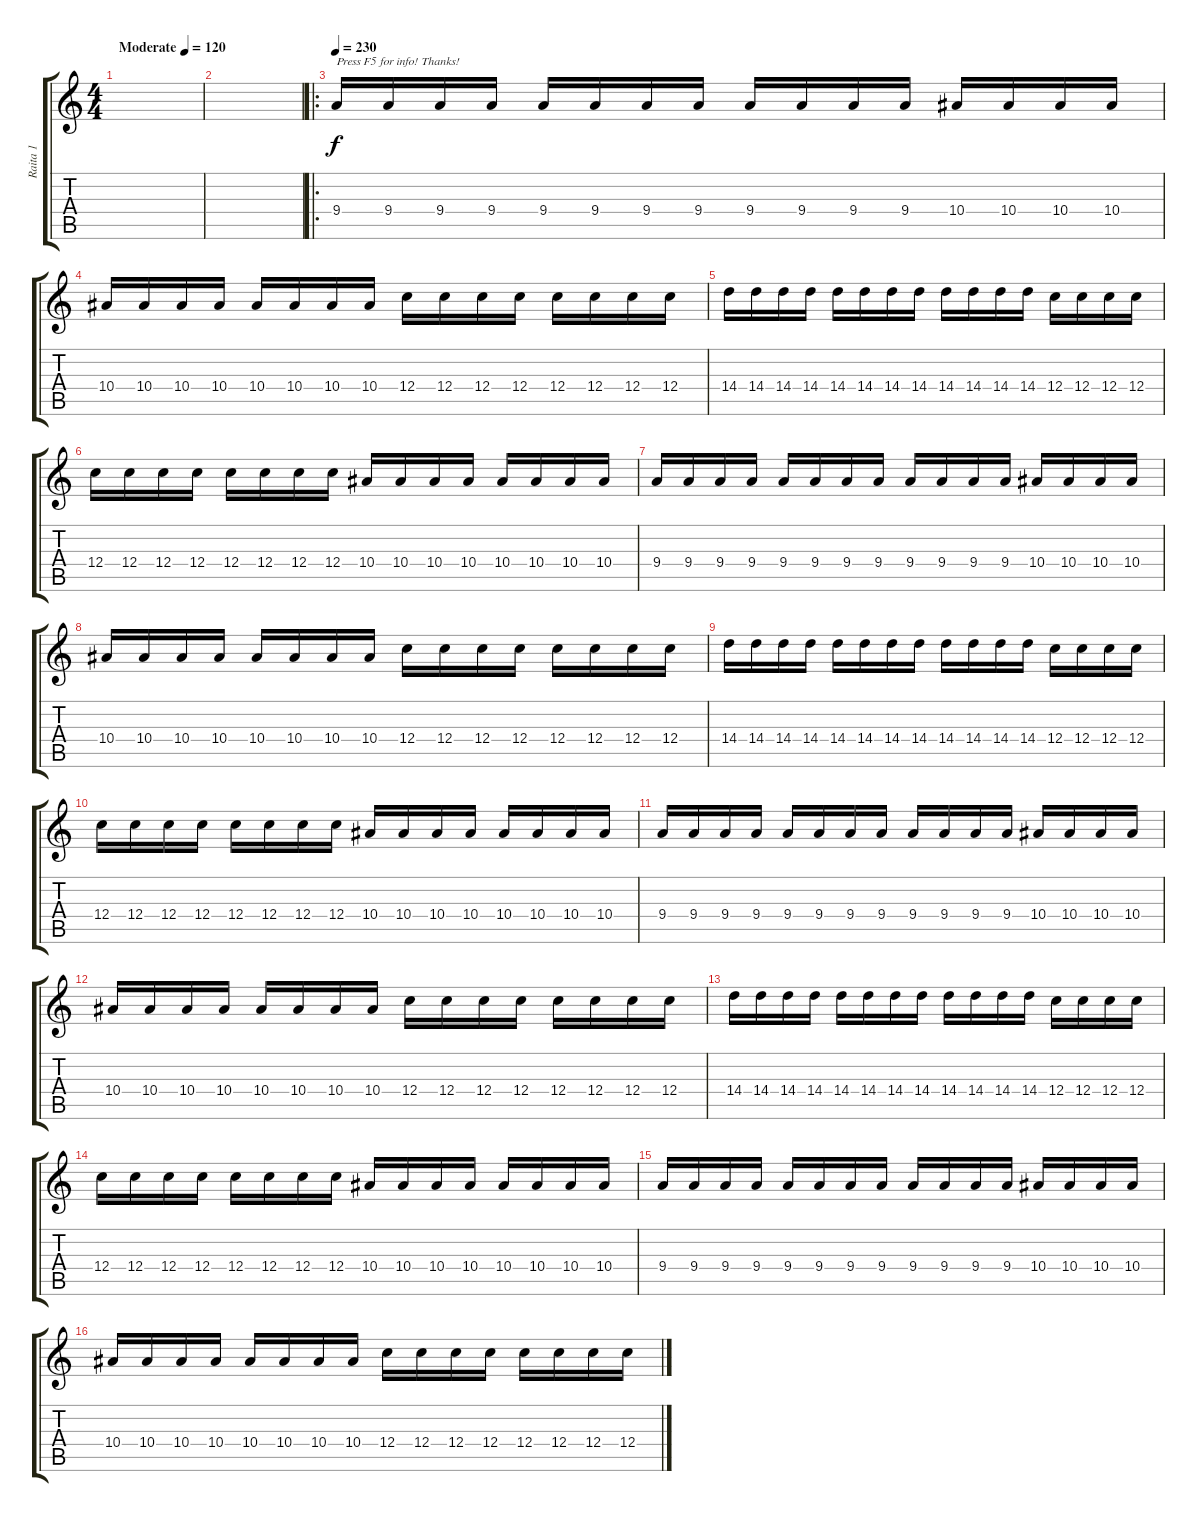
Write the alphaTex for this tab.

\track ("Raita 1" "Raita 1") {instrument distortionguitar}
\staff {score tabs}
\tuning (D4 A3 F3 C3 G2 D2) {hide}
\ts (4 4)
\tempo (120 "Moderate")
\tempo 220
\tempo (120 "Moderate")
\clef g2
\ks c
|
|
\ro
\tempo 230
9.4.16{txt "Press F5 for info! Thanks!"} 9.4.16 9.4.16 9.4.16 9.4.16 9.4.16 9.4.16 9.4.16 9.4.16 9.4.16 9.4.16 9.4.16 10.4.16 10.4.16 10.4.16 10.4.16 |
10.4.16 10.4.16 10.4.16 10.4.16 10.4.16 10.4.16 10.4.16 10.4.16 12.4.16 12.4.16 12.4.16 12.4.16 12.4.16 12.4.16 12.4.16 12.4.16 |
14.4.16 14.4.16 14.4.16 14.4.16 14.4.16 14.4.16 14.4.16 14.4.16 14.4.16 14.4.16 14.4.16 14.4.16 12.4.16 12.4.16 12.4.16 12.4.16 |
12.4.16 12.4.16 12.4.16 12.4.16 12.4.16 12.4.16 12.4.16 12.4.16 10.4.16 10.4.16 10.4.16 10.4.16 10.4.16 10.4.16 10.4.16 10.4.16 |
9.4.16 9.4.16 9.4.16 9.4.16 9.4.16 9.4.16 9.4.16 9.4.16 9.4.16 9.4.16 9.4.16 9.4.16 10.4.16 10.4.16 10.4.16 10.4.16 |
10.4.16 10.4.16 10.4.16 10.4.16 10.4.16 10.4.16 10.4.16 10.4.16 12.4.16 12.4.16 12.4.16 12.4.16 12.4.16 12.4.16 12.4.16 12.4.16 |
14.4.16 14.4.16 14.4.16 14.4.16 14.4.16 14.4.16 14.4.16 14.4.16 14.4.16 14.4.16 14.4.16 14.4.16 12.4.16 12.4.16 12.4.16 12.4.16 |
12.4.16 12.4.16 12.4.16 12.4.16 12.4.16 12.4.16 12.4.16 12.4.16 10.4.16 10.4.16 10.4.16 10.4.16 10.4.16 10.4.16 10.4.16 10.4.16 |
9.4.16 9.4.16 9.4.16 9.4.16 9.4.16 9.4.16 9.4.16 9.4.16 9.4.16 9.4.16 9.4.16 9.4.16 10.4.16 10.4.16 10.4.16 10.4.16 |
10.4.16 10.4.16 10.4.16 10.4.16 10.4.16 10.4.16 10.4.16 10.4.16 12.4.16 12.4.16 12.4.16 12.4.16 12.4.16 12.4.16 12.4.16 12.4.16 |
14.4.16 14.4.16 14.4.16 14.4.16 14.4.16 14.4.16 14.4.16 14.4.16 14.4.16 14.4.16 14.4.16 14.4.16 12.4.16 12.4.16 12.4.16 12.4.16 |
12.4.16 12.4.16 12.4.16 12.4.16 12.4.16 12.4.16 12.4.16 12.4.16 10.4.16 10.4.16 10.4.16 10.4.16 10.4.16 10.4.16 10.4.16 10.4.16 |
9.4.16 9.4.16 9.4.16 9.4.16 9.4.16 9.4.16 9.4.16 9.4.16 9.4.16 9.4.16 9.4.16 9.4.16 10.4.16 10.4.16 10.4.16 10.4.16 |
10.4.16 10.4.16 10.4.16 10.4.16 10.4.16 10.4.16 10.4.16 10.4.16 12.4.16 12.4.16 12.4.16 12.4.16 12.4.16 12.4.16 12.4.16 12.4.16
